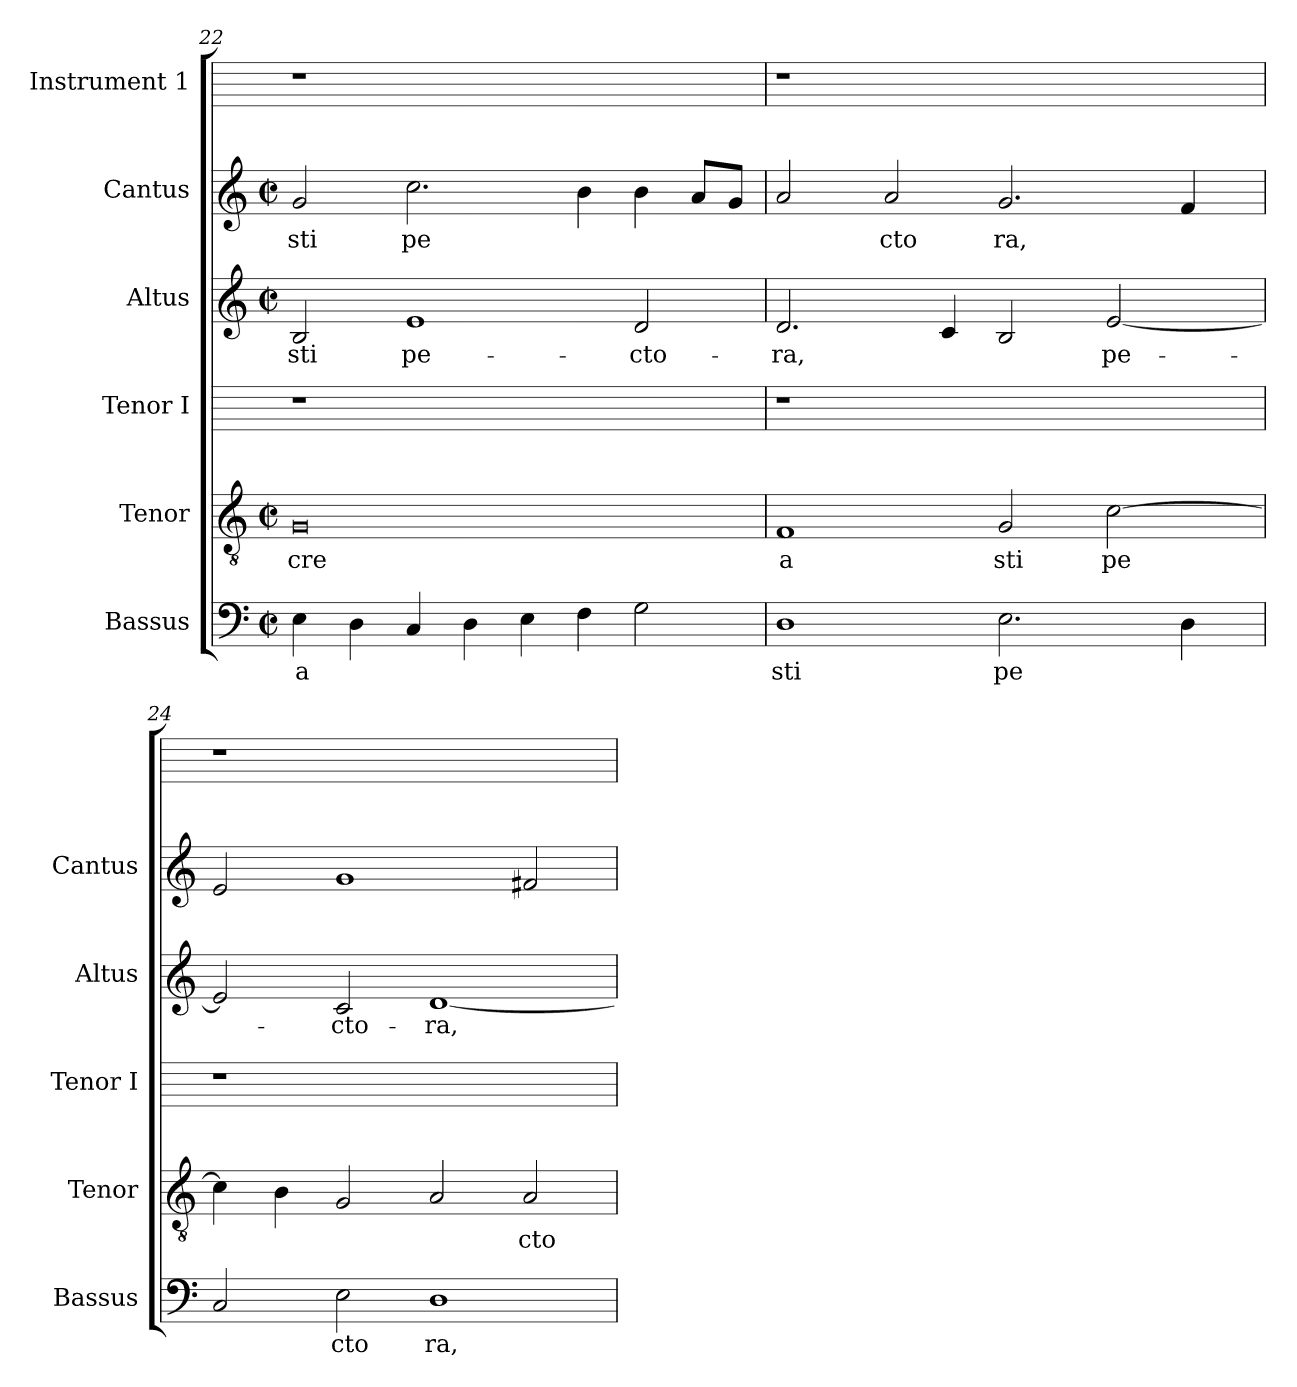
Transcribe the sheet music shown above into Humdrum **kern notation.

**kern	**text	**kern	**text	**kern	**kern	**text	**kern	**text	**kern
*part6	*part6	*part5	*part5	*part4	*part3	*part3	*part2	*part2	*part1
*staff6	*staff6	*staff5	*staff5	*staff4	*staff3	*staff3	*staff2	*staff2	*staff1
*I"Bassus	*	*I"Tenor	*	*I"Tenor I	*I"Altus	*	*I"Cantus	*	*I"Instrument 1
*I'Bassus	*	*I'Tenor	*	*I'Tenor I	*I'Altus	*	*I'Cantus	*	*
*clefF4	*	*clefGv2	*	*	*clefG2	*	*clefG2	*	*
*M2/2	*	*M2/2	*	*	*M2/2	*	*M2/2	*	*
*met(c|)	*	*met(c|)	*	*	*met(c|)	*	*met(c|)	*	*
=22	=22	=22	=22	=22	=22	=22	=22	=22	=22
!	!LO:LY:b:cj	!	!LO:LY:b:cj	!	!	!LO:LY:b:cj	!	!LO:LY:b:cj	!
4E\	a	0G	cre	1r	2B/	-sti	2g/	sti	1r
4D\	.	.	.	.	.	.	.	.	.
!	!	!	!	!	!	!LO:LY:b:cj	!	!LO:LY:b:cj	!
4C/	.	.	.	.	1e	pe-	2.cc\	pe	.
4D\	.	.	.	.	.	.	.	.	.
4E\	.	.	.	1ryy	.	.	.	.	1ryy
4F\	.	.	.	.	.	.	4b\	.	.
!	!	!	!	!	!	!LO:LY:b:cj	!	!	!
2G\	.	.	.	.	2d/	-cto-	4b\	.	.
.	.	.	.	.	.	.	8a/L	.	.
.	.	.	.	.	.	.	8g/J	.	.
!!LO:LB:g=z
=23	=23	=23	=23	=23	=23	=23	=23	=23	=23
!	!LO:LY:b:cj	!	!LO:LY:b:cj	!	!	!LO:LY:b	!	!	!
*	*	*	*	*	*	*	*^	*	*
1D	sti	1F	a	1r	2.d/	-ra,	2a/	16.ryy	.	1r
.	.	.	.	.	.	.	.	1ryy	.	.
!	!	!	!	!	!	!	!	!	!LO:LY:b:cj	!
.	.	.	.	.	.	.	2a/	.	cto	.
.	.	.	.	.	4c/	.	.	.	.	.
!	!LO:LY:b:cj	!	!LO:LY:b:cj	!	!	!	!	!	!LO:LY:b	!
2.E\	pe	2G/	sti	1ryy	2B/	.	2.g/	.	ra,	1ryy
.	.	.	.	.	.	.	.	2ryy	.	.
!	!	!	!LO:LY:b:cj	!	!	!LO:LY:b:cj	!	!	!	!
.	.	[>2c\	pe	.	[<2e/	pe-	.	.	.	.
.	.	.	.	.	.	.	.	4ryy	.	.
4D\	.	.	.	.	.	.	4f/	.	.	.
.	.	.	.	.	.	.	.	8ryy	.	.
.	.	.	.	.	.	.	.	32ryy	.	.
*	*	*	*	*	*	*	*v	*v	*	*
=24	=24	=24	=24	=24	=24	=24	=24	=24	=24
2C/	.	4c\]	.	1r	2e/]	.	2e/	.	1r
.	.	4B\	.	.	.	.	.	.	.
!	!LO:LY:b:cj	!	!	!	!	!LO:LY:b:cj	!	!	!
2E\	cto	2G/	.	.	2c/	-cto-	1g	.	.
!	!LO:LY:b:cj	!	!	!	!	!LO:LY:b:cj	!	!	!
1D	ra,	2A/	.	1ryy	[<1d	-ra,	.	.	1ryy
!	!	!	!LO:LY:b:cj	!	!	!	!	!	!
.	.	2A/	cto	.	.	.	2f#/	.	.
=	=	=	=	=	=	=	=	=	=
*-	*-	*-	*-	*-	*-	*-	*-	*-	*-
